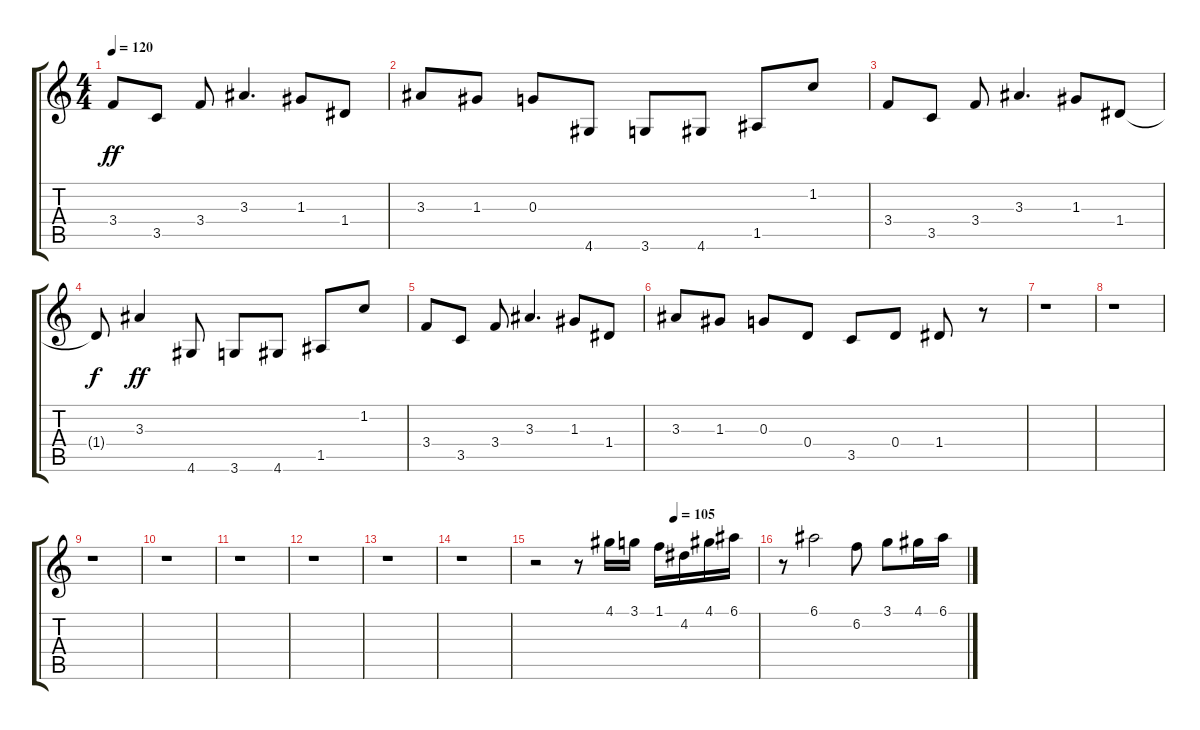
\track "" {instrument distortionguitar}
\staff {score tabs}
\tuning (E4 B3 G3 D3 A2 E2) {hide}
\ts (4 4)
\tempo 120
\clef g2
\ks c
3.4.8{dy ff} 3.5.8 3.4.8 3.3.4{d} 1.3.8 1.4.8 |
3.3.8 1.3.8 0.3.8 4.6.8 3.6.8 4.6.8 1.5.8 1.2.8 |
3.4.8 3.5.8 3.4.8 3.3.4{d} 1.3.8 1.4.8 |
1.4{t}.8{dy f} 3.3.4{dy ff} 4.6.8 3.6.8 4.6.8 1.5.8 1.2.8 |
3.4.8 3.5.8 3.4.8 3.3.4{d} 1.3.8 1.4.8 |
3.3.8 1.3.8 0.3.8 0.4.8 3.5.8 0.4.8 1.4.8 r.8 |
r.1 |
r.1 |
r.1 |
r.1 |
r.1 |
r.1 |
r.1 |
r.1 |
\tempo (105 0.625)
r.2 r.8 4.1.16 3.1.16 1.1.16 4.2.16 4.1.16 6.1.16 |
r.8 6.1.2 6.2.8 3.1.8 4.1.16 6.1.16
